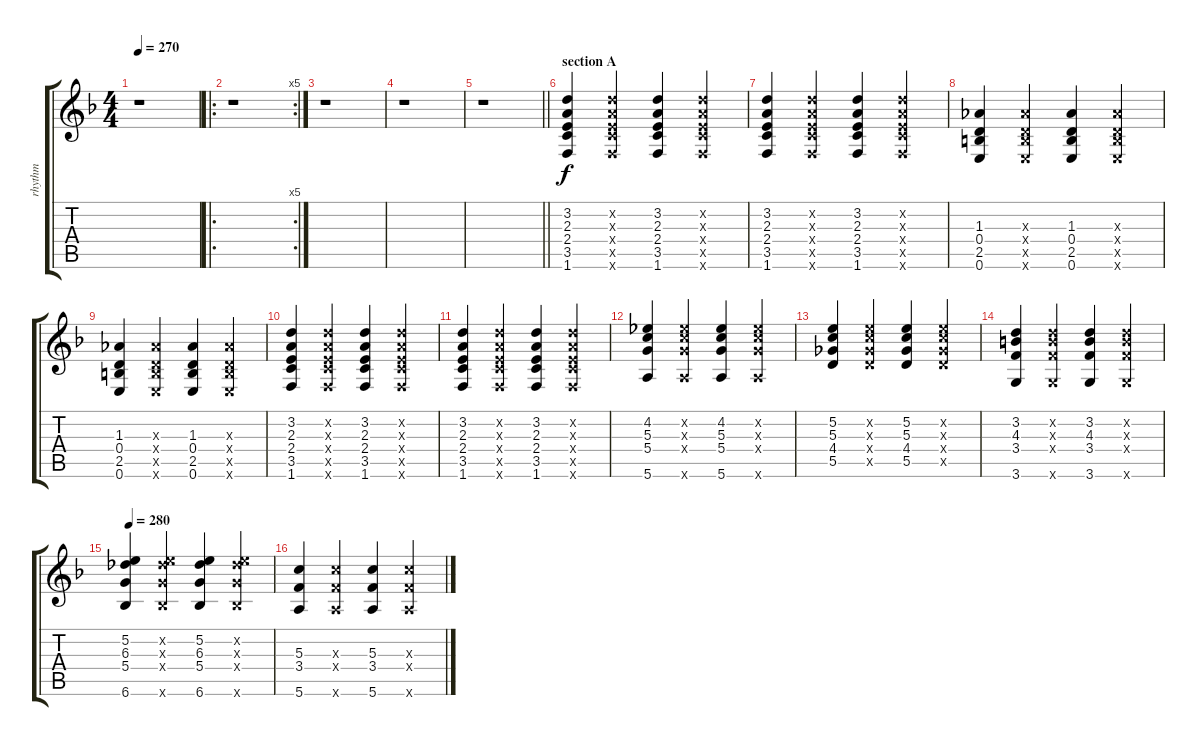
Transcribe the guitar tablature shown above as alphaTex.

\track ("rhythm" "rhythm") {instrument acousticguitarnylon}
\staff {score tabs}
\tuning (E4 B3 G3 D3 A2 E2) {hide}
\ts (4 4)
\tempo 270
\clef g2
\ks f
r.1{dy f instrument acousticguitarnylon} |
\ro
\rc 5
r.1 |
r.1 |
r.1 |
\barLineRight lightlight
r.1 |
\section ("" "section A")
(3.2 2.3 2.4 3.5 1.6).4 (3.2{x} 2.3{x} 2.4{x} 3.5{x} 1.6{x}).4 (3.2 2.3 2.4 3.5 1.6).4 (3.2{x} 2.3{x} 2.4{x} 3.5{x} 1.6{x}).4 |
(3.2 2.3 2.4 3.5 1.6).4 (3.2{x} 2.3{x} 2.4{x} 3.5{x} 1.6{x}).4 (3.2 2.3 2.4 3.5 1.6).4 (3.2{x} 2.3{x} 2.4{x} 3.5{x} 1.6{x}).4 |
(1.3 0.4 2.5 0.6).4 (1.3{x} 0.4{x} 2.5{x} 0.6{x}).4 (1.3 0.4 2.5 0.6).4 (1.3{x} 0.4{x} 2.5{x} 0.6{x}).4 |
(1.3 0.4 2.5 0.6).4 (1.3{x} 0.4{x} 2.5{x} 0.6{x}).4 (1.3 0.4 2.5 0.6).4 (1.3{x} 0.4{x} 2.5{x} 0.6{x}).4 |
(3.2 2.3 2.4 3.5 1.6).4 (3.2{x} 2.3{x} 2.4{x} 3.5{x} 1.6{x}).4 (3.2 2.3 2.4 3.5 1.6).4 (3.2{x} 2.3{x} 2.4{x} 3.5{x} 1.6{x}).4 |
(3.2 2.3 2.4 3.5 1.6).4 (3.2{x} 2.3{x} 2.4{x} 3.5{x} 1.6{x}).4 (3.2 2.3 2.4 3.5 1.6).4 (3.2{x} 2.3{x} 2.4{x} 3.5{x} 1.6{x}).4 |
(4.2 5.3 5.4 5.6).4 (4.2{x} 5.3{x} 5.4{x} 5.6{x}).4 (4.2 5.3 5.4 5.6).4 (4.2{x} 5.3{x} 5.4{x} 5.6{x}).4 |
(5.2 5.3 4.4 5.5).4 (5.2{x} 5.3{x} 4.4{x} 5.5{x}).4 (5.2 5.3 4.4 5.5).4 (5.2{x} 5.3{x} 4.4{x} 5.5{x}).4 |
(3.2 4.3 3.4 3.6).4 (3.2{x} 4.3{x} 3.4{x} 3.6{x}).4 (3.2 4.3 3.4 3.6).4 (3.2{x} 4.3{x} 3.4{x} 3.6{x}).4 |
\tempo 280
(5.2 6.3 5.4 6.6).4 (5.2{x} 6.3{x} 5.4{x} 6.6{x}).4 (5.2 6.3 5.4 6.6).4 (5.2{x} 6.3{x} 5.4{x} 6.6{x}).4 |
(5.3 3.4 5.6).4 (5.3{x} 3.4{x} 5.6{x}).4 (5.3 3.4 5.6).4 (5.3{x} 3.4{x} 5.6{x}).4
